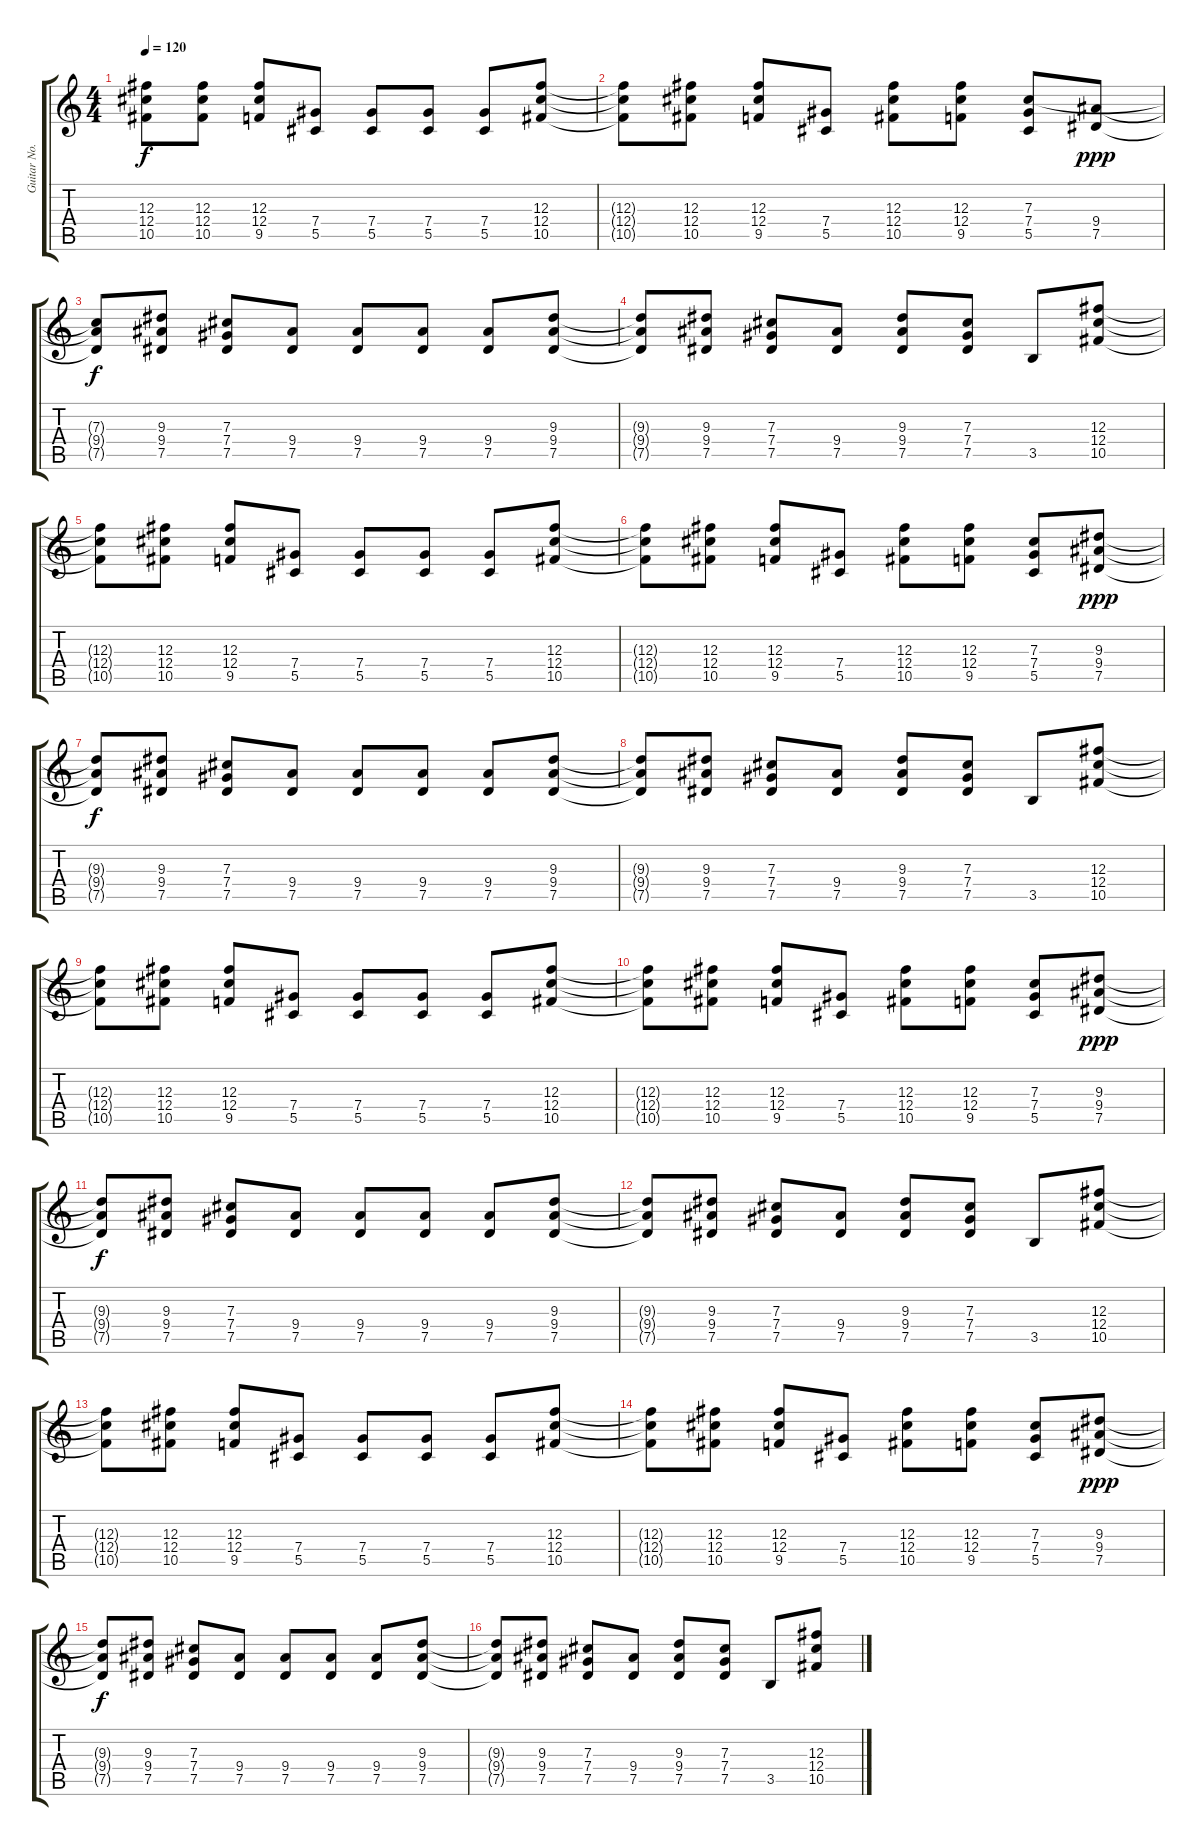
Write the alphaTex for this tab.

\track ("Guitar No.2" "Guitar No.") {instrument overdrivenguitar}
\staff {score tabs}
\tuning (Eb4 Bb3 Gb3 Db3 Ab2 Eb2) {hide}
\ts (4 4)
\tempo 120
\clef g2
\ks c
(12.3{t} 12.4{t} 10.5{t}).8{dy f} (12.3 12.4 10.5).8 (12.3 12.4 9.5).8 (7.4 5.5).8 (7.4 5.5).8 (7.4 5.5).8 (7.4 5.5).8 (12.3 12.4 10.5).8 |
(12.3{t} 12.4{t} 10.5{t}).8 (12.3 12.4 10.5).8 (12.3 12.4 9.5).8 (7.4 5.5).8 (12.3 12.4 10.5).8 (12.3 12.4 9.5).8 (7.3 7.4 5.5).8 (9.4 7.5).8{dy ppp} |
(7.3{t} 9.4{t} 7.5{t}).8{dy f} (9.3 9.4 7.5).8 (7.3 7.4 7.5).8 (9.4 7.5).8 (9.4 7.5).8 (9.4 7.5).8 (9.4 7.5).8 (9.3 9.4 7.5).8 |
(9.3{t} 9.4{t} 7.5{t}).8 (9.3 9.4 7.5).8 (7.3 7.4 7.5).8 (9.4 7.5).8 (9.3 9.4 7.5).8 (7.3 7.4 7.5).8 3.5.8 (12.3 12.4 10.5).8 |
(12.3{t} 12.4{t} 10.5{t}).8 (12.3 12.4 10.5).8 (12.3 12.4 9.5).8 (7.4 5.5).8 (7.4 5.5).8 (7.4 5.5).8 (7.4 5.5).8 (12.3 12.4 10.5).8 |
(12.3{t} 12.4{t} 10.5{t}).8 (12.3 12.4 10.5).8 (12.3 12.4 9.5).8 (7.4 5.5).8 (12.3 12.4 10.5).8 (12.3 12.4 9.5).8 (7.3 7.4 5.5).8 (9.3 9.4 7.5).8{dy ppp} |
(9.3{t} 9.4{t} 7.5{t}).8{dy f} (9.3 9.4 7.5).8 (7.3 7.4 7.5).8 (9.4 7.5).8 (9.4 7.5).8 (9.4 7.5).8 (9.4 7.5).8 (9.3 9.4 7.5).8 |
(9.3{t} 9.4{t} 7.5{t}).8 (9.3 9.4 7.5).8 (7.3 7.4 7.5).8 (9.4 7.5).8 (9.3 9.4 7.5).8 (7.3 7.4 7.5).8 3.5.8 (12.3 12.4 10.5).8 |
(12.3{t} 12.4{t} 10.5{t}).8 (12.3 12.4 10.5).8 (12.3 12.4 9.5).8 (7.4 5.5).8 (7.4 5.5).8 (7.4 5.5).8 (7.4 5.5).8 (12.3 12.4 10.5).8 |
(12.3{t} 12.4{t} 10.5{t}).8 (12.3 12.4 10.5).8 (12.3 12.4 9.5).8 (7.4 5.5).8 (12.3 12.4 10.5).8 (12.3 12.4 9.5).8 (7.3 7.4 5.5).8 (9.3 9.4 7.5).8{dy ppp} |
(9.3{t} 9.4{t} 7.5{t}).8{dy f} (9.3 9.4 7.5).8 (7.3 7.4 7.5).8 (9.4 7.5).8 (9.4 7.5).8 (9.4 7.5).8 (9.4 7.5).8 (9.3 9.4 7.5).8 |
(9.3{t} 9.4{t} 7.5{t}).8 (9.3 9.4 7.5).8 (7.3 7.4 7.5).8 (9.4 7.5).8 (9.3 9.4 7.5).8 (7.3 7.4 7.5).8 3.5.8 (12.3 12.4 10.5).8 |
(12.3{t} 12.4{t} 10.5{t}).8 (12.3 12.4 10.5).8 (12.3 12.4 9.5).8 (7.4 5.5).8 (7.4 5.5).8 (7.4 5.5).8 (7.4 5.5).8 (12.3 12.4 10.5).8 |
(12.3{t} 12.4{t} 10.5{t}).8 (12.3 12.4 10.5).8 (12.3 12.4 9.5).8 (7.4 5.5).8 (12.3 12.4 10.5).8 (12.3 12.4 9.5).8 (7.3 7.4 5.5).8 (9.3 9.4 7.5).8{dy ppp} |
(9.3{t} 9.4{t} 7.5{t}).8{dy f} (9.3 9.4 7.5).8 (7.3 7.4 7.5).8 (9.4 7.5).8 (9.4 7.5).8 (9.4 7.5).8 (9.4 7.5).8 (9.3 9.4 7.5).8 |
(9.3{t} 9.4{t} 7.5{t}).8 (9.3 9.4 7.5).8 (7.3 7.4 7.5).8 (9.4 7.5).8 (9.3 9.4 7.5).8 (7.3 7.4 7.5).8 3.5.8 (12.3 12.4 10.5).8
